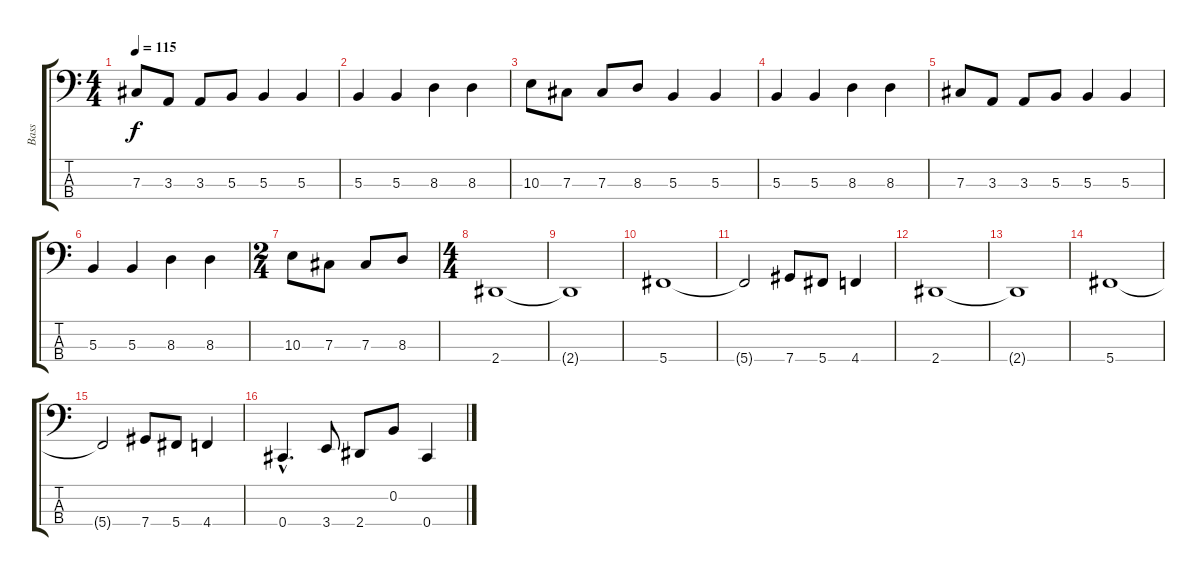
\track ("Bass" "Bass") {instrument electricbassfinger}
\staff {score tabs}
\tuning (E2 B1 Gb1 Db1) {hide}
\ts (4 4)
\tempo 115
\clef f4
\ks c
7.3.8{dy f} 3.3.8 3.3.8 5.3.8 5.3.4 5.3.4 |
5.3.4 5.3.4 8.3.4 8.3.4 |
10.3.8 7.3.8 7.3.8 8.3.8 5.3.4 5.3.4 |
5.3.4 5.3.4 8.3.4 8.3.4 |
7.3.8 3.3.8 3.3.8 5.3.8 5.3.4 5.3.4 |
5.3.4 5.3.4 8.3.4 8.3.4 |
\ts (2 4)
10.3.8 7.3.8 7.3.8 8.3.8 |
\ts (4 4)
2.4.1 |
2.4{t}.1 |
5.4.1 |
5.4{t}.2 7.4.8 5.4.8 4.4.4 |
2.4.1 |
2.4{t}.1 |
5.4.1 |
5.4{t}.2 7.4.8 5.4.8 4.4.4 |
0.4{hac}.4{d} 3.4.8 2.4.8 0.2.8 0.4.4
